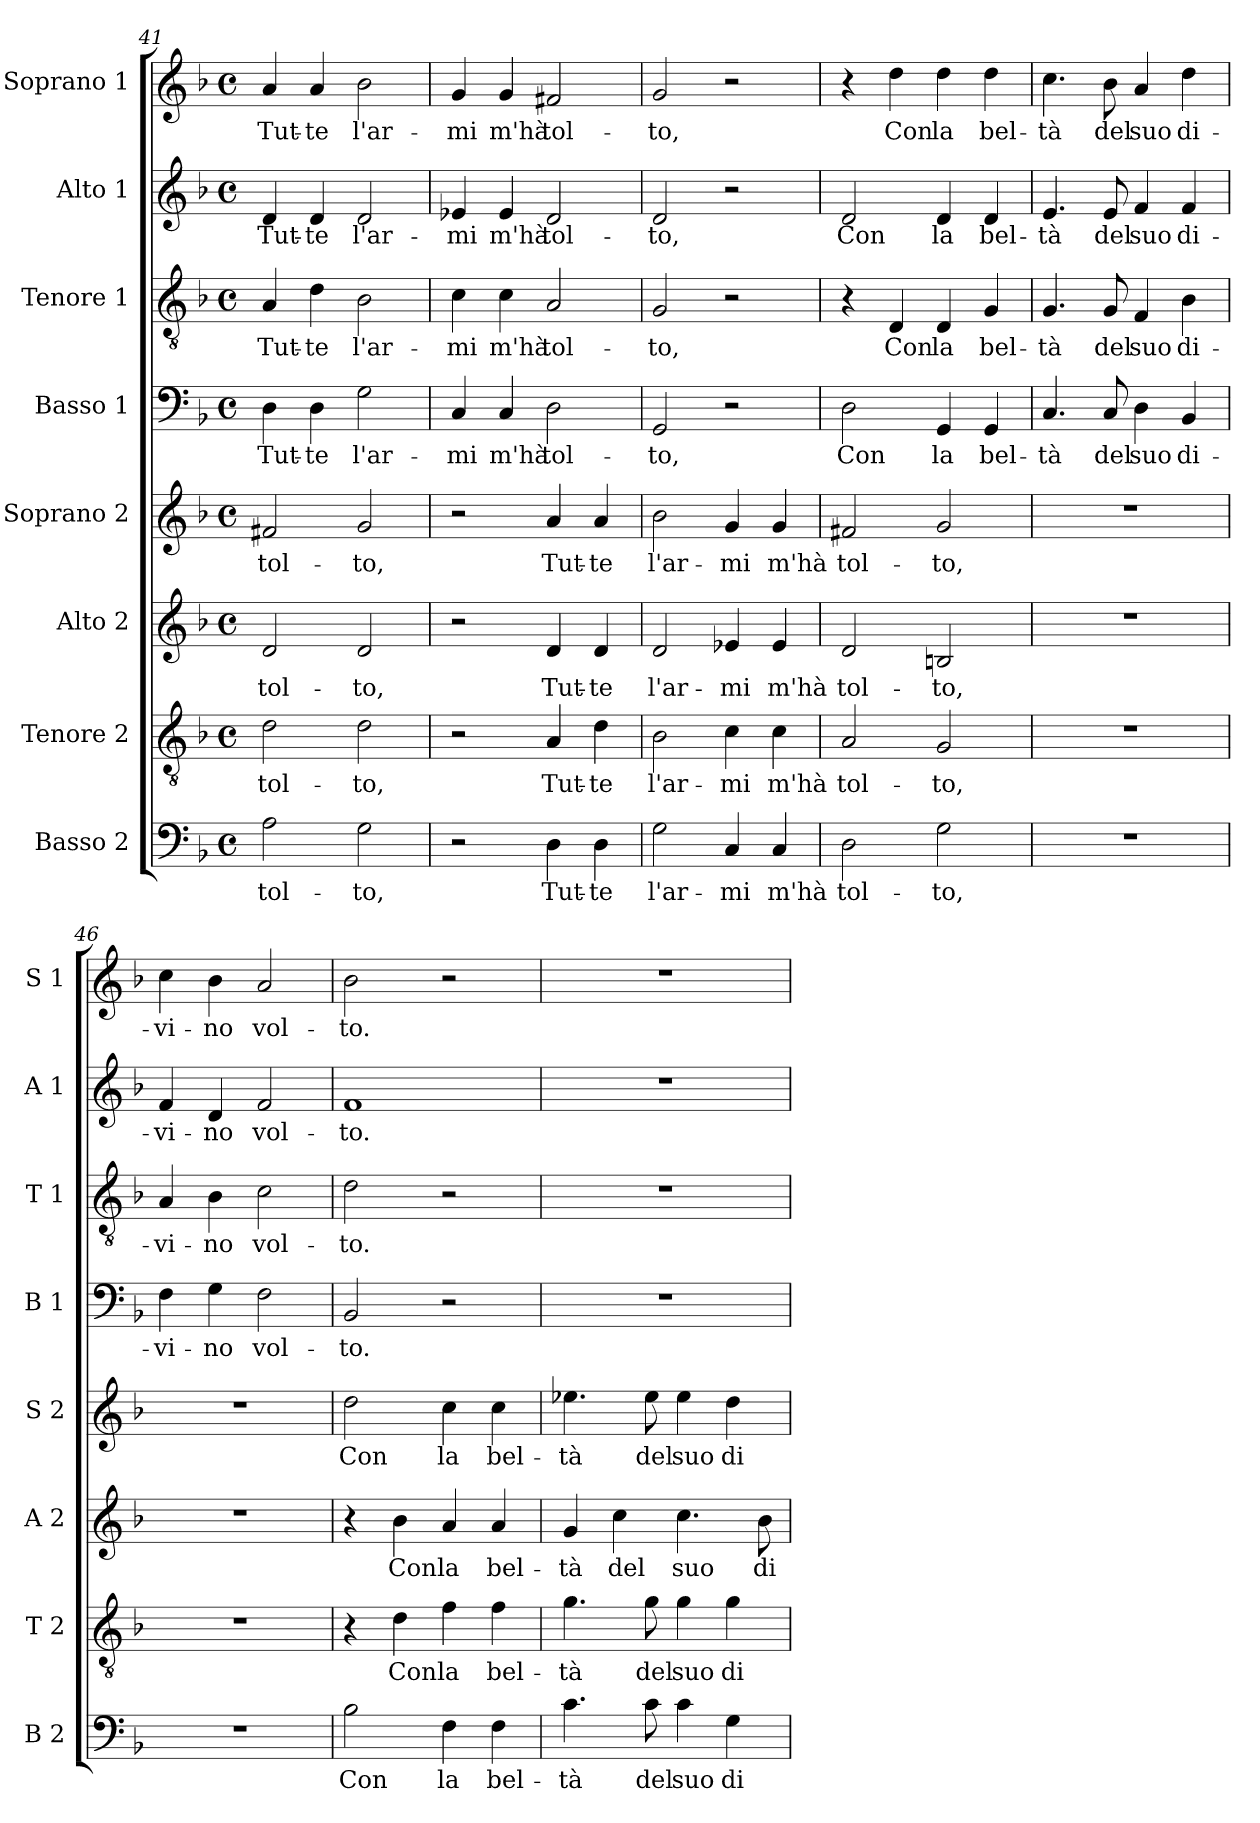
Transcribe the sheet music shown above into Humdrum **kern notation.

**kern	**text	**kern	**text	**kern	**text	**kern	**text	**kern	**text	**kern	**text	**kern	**text	**kern	**text
*part8	*part8	*part7	*part7	*part6	*part6	*part5	*part5	*part4	*part4	*part3	*part3	*part2	*part2	*part1	*part1
*staff8	*staff8	*staff7	*staff7	*staff6	*staff6	*staff5	*staff5	*staff4	*staff4	*staff3	*staff3	*staff2	*staff2	*staff1	*staff1
*I"Basso 2	*	*I"Tenore 2	*	*I"Alto 2	*	*I"Soprano 2	*	*I"Basso 1	*	*I"Tenore 1	*	*I"Alto 1	*	*I"Soprano 1	*
*I'B 2	*	*I'T 2	*	*I'A 2	*	*I'S 2	*	*I'B 1	*	*I'T 1	*	*I'A 1	*	*I'S 1	*
*clefF4	*	*clefGv2	*	*clefG2	*	*clefG2	*	*clefF4	*	*clefGv2	*	*clefG2	*	*clefG2	*
*k[b-]	*	*k[b-]	*	*k[b-]	*	*k[b-]	*	*k[b-]	*	*k[b-]	*	*k[b-]	*	*k[b-]	*
*F:	*	*F:	*	*F:	*	*F:	*	*F:	*	*F:	*	*F:	*	*F:	*
*M4/4	*	*M4/4	*	*M4/4	*	*M4/4	*	*M4/4	*	*M4/4	*	*M4/4	*	*M4/4	*
*met(c)	*	*met(c)	*	*met(c)	*	*met(c)	*	*met(c)	*	*met(c)	*	*met(c)	*	*met(c)	*
=41	=41	=41	=41	=41	=41	=41	=41	=41	=41	=41	=41	=41	=41	=41	=41
!	!LO:LY:b	!	!LO:LY:b	!	!LO:LY:b	!	!LO:LY:b	!	!LO:LY:b	!	!LO:LY:b	!	!LO:LY:b	!	!LO:LY:b
2A\	tol-	2d\	tol-	2d/	tol-	2f#X/	tol-	4D\	Tut-	4A/	Tut-	4d/	Tut-	4a/	Tut-
!	!	!	!	!	!	!	!	!	!LO:LY:b	!	!LO:LY:b	!	!LO:LY:b	!	!LO:LY:b
.	.	.	.	.	.	.	.	4D\	-te	4d\	-te	4d/	-te	4a/	-te
!	!LO:LY:b	!	!LO:LY:b	!	!LO:LY:b	!	!LO:LY:b	!	!LO:LY:b	!	!LO:LY:b	!	!LO:LY:b	!	!LO:LY:b
2G\	-to,	2d\	-to,	2d/	-to,	2g/	-to,	2G\	l'ar-	2B-\	l'ar-	2d/	l'ar-	2b-\	l'ar-
=42	=42	=42	=42	=42	=42	=42	=42	=42	=42	=42	=42	=42	=42	=42	=42
!	!	!	!	!	!	!	!	!	!LO:LY:b	!	!LO:LY:b	!	!LO:LY:b	!	!LO:LY:b
2r	.	2r	.	2r	.	2r	.	4C/	-mi	4c\	-mi	4e-X/	-mi	4g/	-mi
!	!	!	!	!	!	!	!	!	!LO:LY:b	!	!LO:LY:b	!	!LO:LY:b	!	!LO:LY:b
.	.	.	.	.	.	.	.	4C/	m'hà	4c\	m'hà	4e-/	m'hà	4g/	m'hà
!	!LO:LY:b	!	!LO:LY:b	!	!LO:LY:b	!	!LO:LY:b	!	!LO:LY:b	!	!LO:LY:b	!	!LO:LY:b	!	!LO:LY:b
4D\	Tut-	4A/	Tut-	4d/	Tut-	4a/	Tut-	2D\	tol-	2A/	tol-	2d/	tol-	2f#X/	tol-
!	!LO:LY:b	!	!LO:LY:b	!	!LO:LY:b	!	!LO:LY:b	!	!	!	!	!	!	!	!
4D\	-te	4d\	-te	4d/	-te	4a/	-te	.	.	.	.	.	.	.	.
=43	=43	=43	=43	=43	=43	=43	=43	=43	=43	=43	=43	=43	=43	=43	=43
!	!LO:LY:b	!	!LO:LY:b	!	!LO:LY:b	!	!LO:LY:b	!	!LO:LY:b	!	!LO:LY:b	!	!LO:LY:b	!	!LO:LY:b
2G\	l'ar-	2B-\	l'ar-	2d/	l'ar-	2b-\	l'ar-	2GG/	-to,	2G/	-to,	2d/	-to,	2g/	-to,
!	!LO:LY:b	!	!LO:LY:b	!	!LO:LY:b	!	!LO:LY:b	!	!	!	!	!	!	!	!
4C/	-mi	4c\	-mi	4e-X/	-mi	4g/	-mi	2r	.	2r	.	2r	.	2r	.
!	!LO:LY:b	!	!LO:LY:b	!	!LO:LY:b	!	!LO:LY:b	!	!	!	!	!	!	!	!
4C/	m'hà	4c\	m'hà	4e-/	m'hà	4g/	m'hà	.	.	.	.	.	.	.	.
=44	=44	=44	=44	=44	=44	=44	=44	=44	=44	=44	=44	=44	=44	=44	=44
!	!LO:LY:b	!	!LO:LY:b	!	!LO:LY:b	!	!LO:LY:b	!	!LO:LY:b	!	!	!	!LO:LY:b	!	!
2D\	tol-	2A/	tol-	2d/	tol-	2f#X/	tol-	2D\	Con	4r	.	2d/	Con	4r	.
!	!	!	!	!	!	!	!	!	!	!	!LO:LY:b	!	!	!	!LO:LY:b
.	.	.	.	.	.	.	.	.	.	4D/	Con	.	.	4dd\	Con
!	!LO:LY:b	!	!LO:LY:b	!	!LO:LY:b	!	!LO:LY:b	!	!LO:LY:b	!	!LO:LY:b	!	!LO:LY:b	!	!LO:LY:b
2G\	-to,	2G/	-to,	2Bn/	-to,	2g/	-to,	4GG/	la	4D/	la	4d/	la	4dd\	la
!	!	!	!	!	!	!	!	!	!LO:LY:b	!	!LO:LY:b	!	!LO:LY:b	!	!LO:LY:b
.	.	.	.	.	.	.	.	4GG/	bel-	4G/	bel-	4d/	bel-	4dd\	bel-
=45	=45	=45	=45	=45	=45	=45	=45	=45	=45	=45	=45	=45	=45	=45	=45
!	!	!	!	!	!	!	!	!	!LO:LY:b	!	!LO:LY:b	!	!LO:LY:b	!	!LO:LY:b
1r	.	1r	.	1r	.	1r	.	4.C/	-tà	4.G/	-tà	4.e/	-tà	4.cc\	-tà
!	!	!	!	!	!	!	!	!	!LO:LY:b	!	!LO:LY:b	!	!LO:LY:b	!	!LO:LY:b
.	.	.	.	.	.	.	.	8C/	del	8G/	del	8e/	del	8b-\	del
!	!	!	!	!	!	!	!	!	!LO:LY:b	!	!LO:LY:b	!	!LO:LY:b	!	!LO:LY:b
.	.	.	.	.	.	.	.	4D\	suo	4F/	suo	4f/	suo	4a/	suo
!	!	!	!	!	!	!	!	!	!LO:LY:b	!	!LO:LY:b	!	!LO:LY:b	!	!LO:LY:b
.	.	.	.	.	.	.	.	4BB-/	di-	4B-\	di-	4f/	di-	4dd\	di-
!!LO:LB:g=z
=46	=46	=46	=46	=46	=46	=46	=46	=46	=46	=46	=46	=46	=46	=46	=46
!	!	!	!	!	!	!	!	!	!LO:LY:b	!	!LO:LY:b	!	!LO:LY:b	!	!LO:LY:b
1r	.	1r	.	1r	.	1r	.	4F\	-vi-	4A/	-vi-	4f/	-vi-	4cc\	-vi-
!	!	!	!	!	!	!	!	!	!LO:LY:b	!	!LO:LY:b	!	!LO:LY:b	!	!LO:LY:b
.	.	.	.	.	.	.	.	4G\	-no	4B-\	-no	4d/	-no	4b-\	-no
!	!	!	!	!	!	!	!	!	!LO:LY:b	!	!LO:LY:b	!	!LO:LY:b	!	!LO:LY:b
.	.	.	.	.	.	.	.	2F\	vol-	2c\	vol-	2f/	vol-	2a/	vol-
=47	=47	=47	=47	=47	=47	=47	=47	=47	=47	=47	=47	=47	=47	=47	=47
!	!LO:LY:b	!	!	!	!	!	!LO:LY:b	!	!LO:LY:b	!	!LO:LY:b	!	!LO:LY:b	!	!LO:LY:b
2B-\	Con	4r	.	4r	.	2dd\	Con	2BB-/	-to.	2d\	-to.	1f	-to.	2b-\	-to.
!	!	!	!LO:LY:b	!	!LO:LY:b	!	!	!	!	!	!	!	!	!	!
.	.	4d\	Con	4b-\	Con	.	.	.	.	.	.	.	.	.	.
!	!LO:LY:b	!	!LO:LY:b	!	!LO:LY:b	!	!LO:LY:b	!	!	!	!	!	!	!	!
4F\	la	4f\	la	4a/	la	4cc\	la	2r	.	2r	.	.	.	2r	.
!	!LO:LY:b	!	!LO:LY:b	!	!LO:LY:b	!	!LO:LY:b	!	!	!	!	!	!	!	!
4F\	bel-	4f\	bel-	4a/	bel-	4cc\	bel-	.	.	.	.	.	.	.	.
=48	=48	=48	=48	=48	=48	=48	=48	=48	=48	=48	=48	=48	=48	=48	=48
!	!LO:LY:b	!	!LO:LY:b	!	!LO:LY:b	!	!LO:LY:b	!	!	!	!	!	!	!	!
4.c\	-tà	4.g\	-tà	4g/	-tà	4.ee-X\	-tà	1r	.	1r	.	1r	.	1r	.
!	!	!	!	!	!LO:LY:b	!	!	!	!	!	!	!	!	!	!
.	.	.	.	4cc\	del	.	.	.	.	.	.	.	.	.	.
!	!LO:LY:b	!	!LO:LY:b	!	!	!	!LO:LY:b	!	!	!	!	!	!	!	!
8c\	del	8g\	del	.	.	8ee-\	del	.	.	.	.	.	.	.	.
!	!LO:LY:b	!	!LO:LY:b	!	!LO:LY:b	!	!LO:LY:b	!	!	!	!	!	!	!	!
4c\	suo	4g\	suo	4.cc\	suo	4ee-\	suo	.	.	.	.	.	.	.	.
!	!LO:LY:b	!	!LO:LY:b	!	!	!	!LO:LY:b	!	!	!	!	!	!	!	!
4G\	di-	4g\	di-	.	.	4dd\	di-	.	.	.	.	.	.	.	.
!	!	!	!	!	!LO:LY:b	!	!	!	!	!	!	!	!	!	!
.	.	.	.	8b-\	di-	.	.	.	.	.	.	.	.	.	.
=	=	=	=	=	=	=	=	=	=	=	=	=	=	=	=
*-	*-	*-	*-	*-	*-	*-	*-	*-	*-	*-	*-	*-	*-	*-	*-
